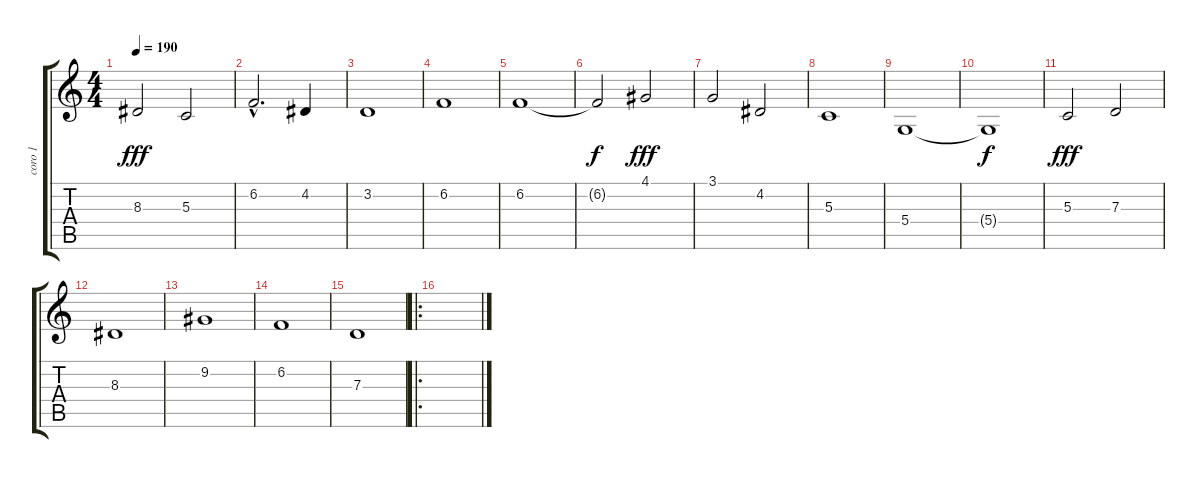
\track ("coro 1" "coro 1") {instrument choiraahs}
\staff {score tabs}
\tuning (E4 B3 G3 D3 A2 E2) {hide}
\ts (4 4)
\tempo 190
\clef g2
\ks c
8.3.2{dy fff} 5.3.2 |
6.2{hac}.2{d} 4.2.4 |
3.2.1 |
6.2.1 |
6.2.1 |
6.2{t}.2{dy f} 4.1.2{dy fff} |
3.1.2 4.2.2 |
5.3.1 |
5.4.1 |
5.4{t}.1{dy f} |
5.3.2{dy fff} 7.3.2 |
8.3.1 |
9.2.1 |
6.2.1 |
7.3.1 |
\ro
